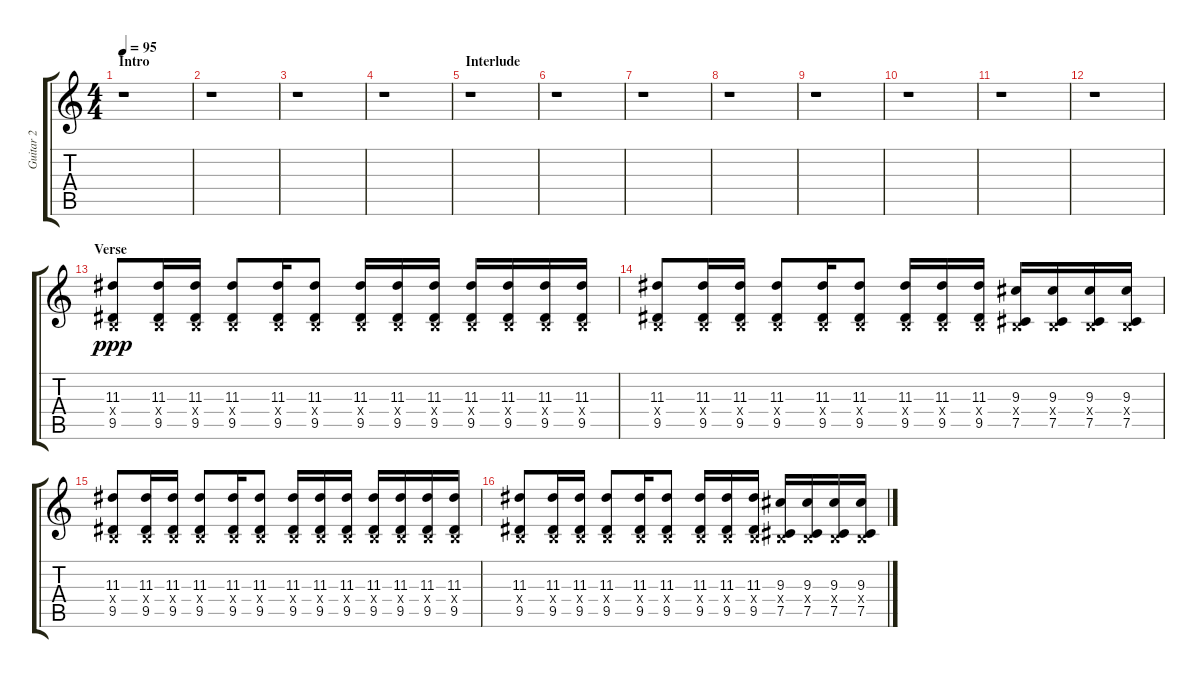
\track ("Guitar 2" "Guitar 2") {instrument electricguitarjazz}
\staff {score tabs}
\tuning (Db4 Ab3 E3 B2 Gb2 B1) {hide}
\ts (4 4)
\section ("" "Intro")
\tempo 95
\clef g2
\ks c
r.1{dy ppp instrument electricguitarjazz} |
r.1 |
r.1 |
r.1 |
\section ("" "Interlude")
r.1 |
r.1 |
r.1 |
r.1 |
r.1 |
r.1 |
r.1 |
r.1 |
\section ("" "Verse")
(11.3 0.4{x} 9.5).8 (11.3 0.4{x} 9.5).16 (11.3 0.4{x} 9.5).16 (11.3 0.4{x} 9.5).8 (11.3 0.4{x} 9.5).16 (11.3 0.4{x} 9.5).8 (11.3 0.4{x} 9.5).16 (11.3 0.4{x} 9.5).16 (11.3 0.4{x} 9.5).16 (11.3 0.4{x} 9.5).16 (11.3 0.4{x} 9.5).16 (11.3 0.4{x} 9.5).16 (11.3 0.4{x} 9.5).16 |
(11.3 0.4{x} 9.5).8 (11.3 0.4{x} 9.5).16 (11.3 0.4{x} 9.5).16 (11.3 0.4{x} 9.5).8 (11.3 0.4{x} 9.5).16 (11.3 0.4{x} 9.5).8 (11.3 0.4{x} 9.5).16 (11.3 0.4{x} 9.5).16 (11.3 0.4{x} 9.5).16 (9.3 0.4{x} 7.5).16 (9.3 0.4{x} 7.5).16 (9.3 0.4{x} 7.5).16 (9.3 0.4{x} 7.5).16 |
(11.3 0.4{x} 9.5).8 (11.3 0.4{x} 9.5).16 (11.3 0.4{x} 9.5).16 (11.3 0.4{x} 9.5).8 (11.3 0.4{x} 9.5).16 (11.3 0.4{x} 9.5).8 (11.3 0.4{x} 9.5).16 (11.3 0.4{x} 9.5).16 (11.3 0.4{x} 9.5).16 (11.3 0.4{x} 9.5).16 (11.3 0.4{x} 9.5).16 (11.3 0.4{x} 9.5).16 (11.3 0.4{x} 9.5).16 |
(11.3 0.4{x} 9.5).8 (11.3 0.4{x} 9.5).16 (11.3 0.4{x} 9.5).16 (11.3 0.4{x} 9.5).8 (11.3 0.4{x} 9.5).16 (11.3 0.4{x} 9.5).8 (11.3 0.4{x} 9.5).16 (11.3 0.4{x} 9.5).16 (11.3 0.4{x} 9.5).16 (9.3 0.4{x} 7.5).16 (9.3 0.4{x} 7.5).16 (9.3 0.4{x} 7.5).16 (9.3 0.4{x} 7.5).16
